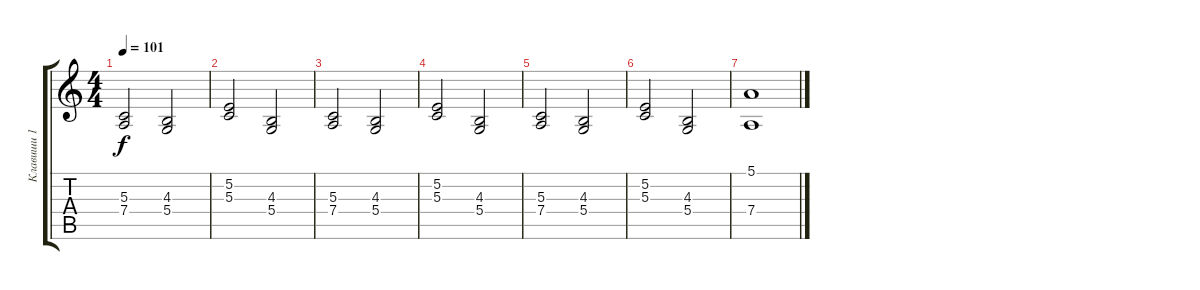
\track ("Клавиши 1" "Клавиши 1") {instrument choiraahs}
\staff {score tabs}
\tuning (E4 B3 G3 D3 A2 E2) {hide}
\ts (4 4)
\tempo 101
\clef g2
\ks c
(5.3 7.4).2{dy f} (4.3 5.4).2 |
(5.2 5.3).2 (4.3 5.4).2 |
(5.3 7.4).2 (4.3 5.4).2 |
(5.2 5.3).2 (4.3 5.4).2 |
(5.3 7.4).2 (4.3 5.4).2 |
(5.2 5.3).2 (4.3 5.4).2 |
(5.1 7.4).1
